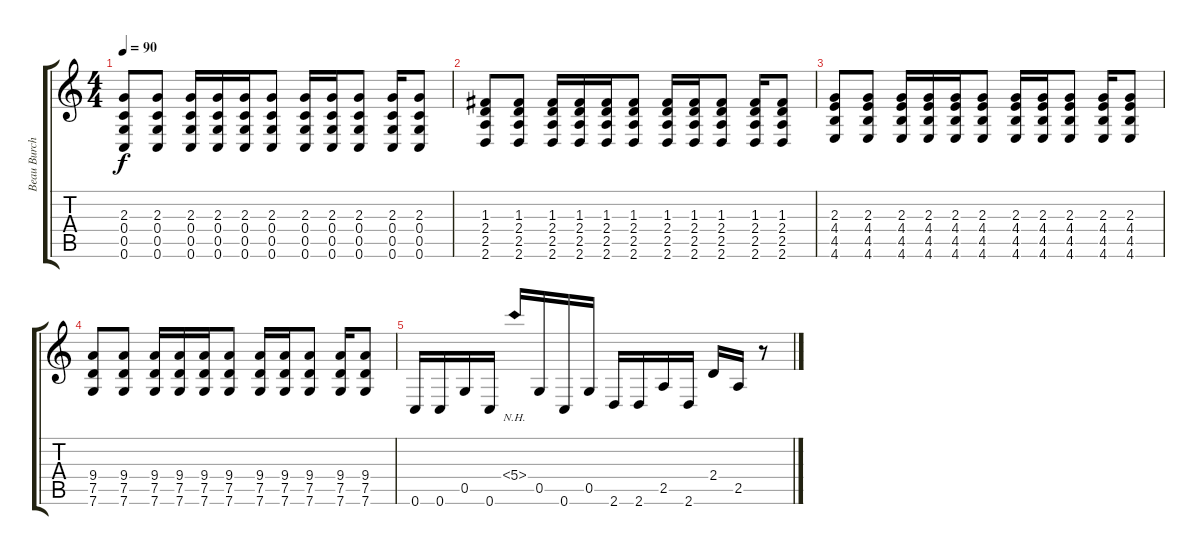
\track ("Beau Burchell     (Lead)" "Beau Burch") {instrument acousticguitarsteel}
\staff {score tabs}
\tuning (D4 A3 F3 C3 G2 C2) {hide}
\ts (4 4)
\tempo 90
\clef g2
\ks c
(2.3 0.4 0.5 0.6).8{dy f} (2.3 0.4 0.5 0.6).8 (2.3 0.4 0.5 0.6).16 (2.3 0.4 0.5 0.6).16 (2.3 0.4 0.5 0.6).16 (2.3 0.4 0.5 0.6).8 (2.3 0.4 0.5 0.6).16 (2.3 0.4 0.5 0.6).16 (2.3 0.4 0.5 0.6).8 (2.3 0.4 0.5 0.6).16 (2.3 0.4 0.5 0.6).8 |
(1.3 2.4 2.5 2.6).8 (1.3 2.4 2.5 2.6).8 (1.3 2.4 2.5 2.6).16 (1.3 2.4 2.5 2.6).16 (1.3 2.4 2.5 2.6).16 (1.3 2.4 2.5 2.6).8 (1.3 2.4 2.5 2.6).16 (1.3 2.4 2.5 2.6).16 (1.3 2.4 2.5 2.6).8 (1.3 2.4 2.5 2.6).16 (1.3 2.4 2.5 2.6).8 |
(2.3 4.4 4.5 4.6).8 (2.3 4.4 4.5 4.6).8 (2.3 4.4 4.5 4.6).16 (2.3 4.4 4.5 4.6).16 (2.3 4.4 4.5 4.6).16 (2.3 4.4 4.5 4.6).8 (2.3 4.4 4.5 4.6).16 (2.3 4.4 4.5 4.6).16 (2.3 4.4 4.5 4.6).8 (2.3 4.4 4.5 4.6).16 (2.3 4.4 4.5 4.6).8 |
(9.4 7.5 7.6).8 (9.4 7.5 7.6).8 (9.4 7.5 7.6).16 (9.4 7.5 7.6).16 (9.4 7.5 7.6).16 (9.4 7.5 7.6).8 (9.4 7.5 7.6).16 (9.4 7.5 7.6).16 (9.4 7.5 7.6).8 (9.4 7.5 7.6).16 (9.4 7.5 7.6).8 |
0.6.16 0.6.16 0.5.16 0.6.16 5.4{nh}.16 0.5.16 0.6.16 0.5.16 2.6.16 2.6.16 2.5.16 2.6.16 2.4.16 2.5.16 r.8
